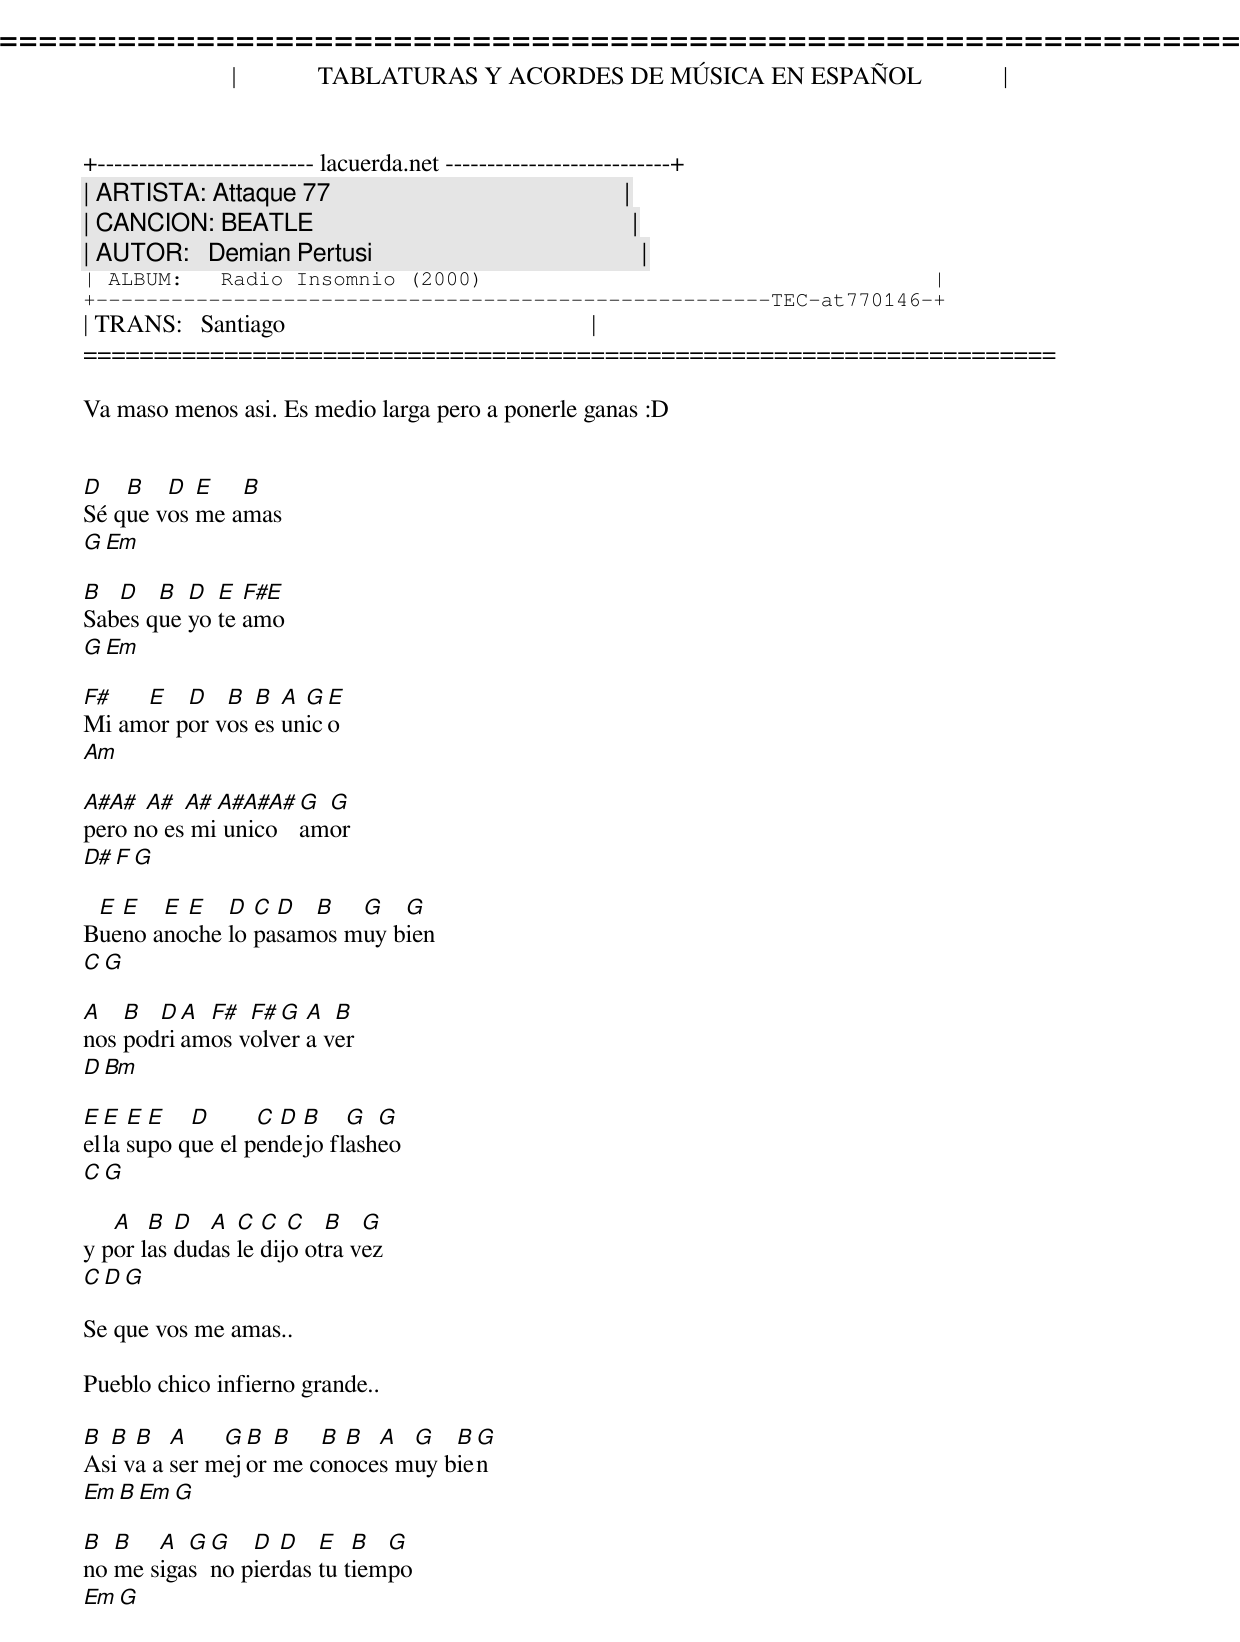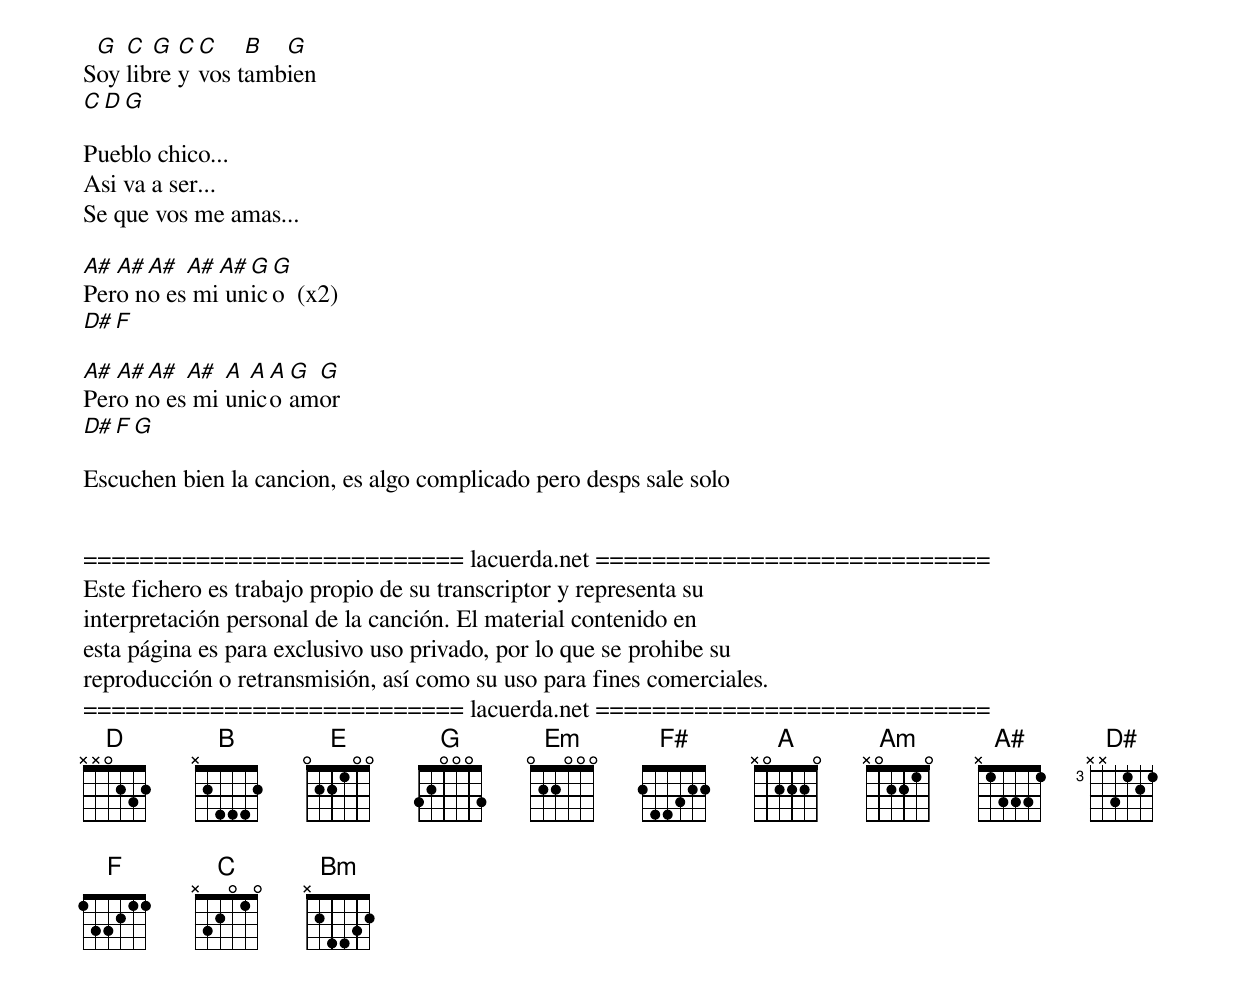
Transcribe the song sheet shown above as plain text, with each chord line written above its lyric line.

=====================================================================
|             TABLATURAS Y ACORDES DE MÚSICA EN ESPAÑOL             |
+-------------------------- lacuerda.net ---------------------------+
| ARTISTA: Attaque 77                                               |
| CANCION: BEATLE                                                   |
| AUTOR:   Demian Pertusi                                           |
| ALBUM:   Radio Insomnio (2000)                                    |
+------------------------------------------------------TEC-at770146-+
| TRANS:   Santiago                                                 |
=====================================================================

Va maso menos asi. Es medio larga pero a ponerle ganas :D


D   B   D  E   B
Sé que vos me amas
G              Em

B  D   B  D  E  F#E
Sabes que yo te amo
   G             Em

F#   E   D   B  B  A G E
Mi amor por vos es unico
             Am

A#A#  A#  A# A#A#A# G G
pero no es mi unico amor
D#            F     G

 E E   E E   D  C D  B   G   G
Bueno anoche lo pasamos muy bien
C                 G

A   B  D A F#  F# G  A  B
nos podriamos volver a ver
       D               Bm

E E  E E   D      C D B    G  G
ella supo que el pendejo flasheo
C                   G

   A   B  D  A  C  C  C   B   G
y por las dudas le dijo otra vez
          C        D          G

Se que vos me amas..

Pueblo chico infierno grande..

B B  B   A    G B  B   B B  A  G   B G
Asi va a ser mejor me conoces muy bien
Em              B  Em                G

B  B   A  G G   D  D   E   B  G
no me sigas no pierdas tu tiempo
Em              G

 G  C  G  C C    B  G
Soy libre y vos tambien
    C     D         G

Pueblo chico...
Asi va a ser...
Se que vos me amas...

A# A# A#  A# A# G G
Pero no es mi unico  (x2)
D#            F

A# A# A#  A#  A A A G G
Pero no es mi unico amor
D#            F     G

Escuchen bien la cancion, es algo complicado pero desps sale solo


=========================== lacuerda.net ============================
Este fichero es trabajo propio de su transcriptor y representa su
interpretación personal de la canción. El material contenido en
esta página es para exclusivo uso privado, por lo que se prohibe su
reproducción o retransmisión, así como su uso para fines comerciales.
=========================== lacuerda.net ============================
